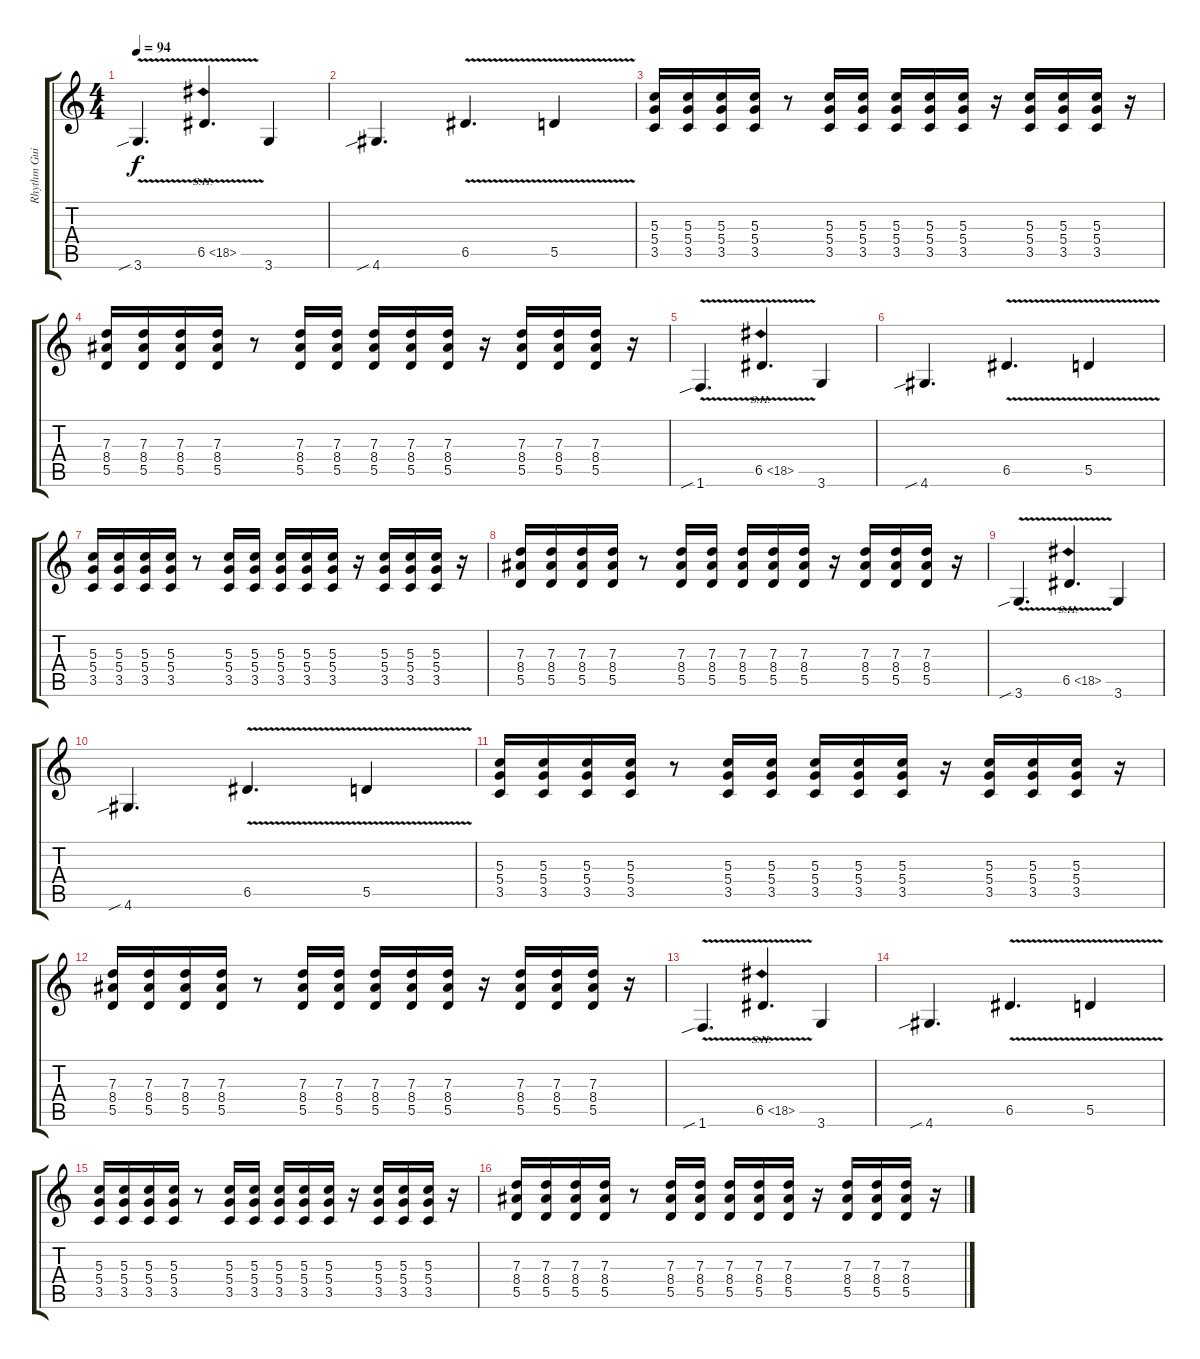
\track ("Rhythm Guitar" "Rhythm Gui") {instrument overdrivenguitar}
\staff {score tabs}
\tuning (E4 B3 G3 D3 A2 E2) {hide}
\ts (4 4)
\tempo 94
\clef g2
\ks c
3.6{v sib}.4{d dy f} 6.5{sh 12 v}.4{d} 3.6.4 |
4.6{sib}.4{d} 6.5{v}.4{d} 5.5{v}.4 |
(5.3 5.4 3.5).16 (5.3 5.4 3.5).16 (5.3 5.4 3.5).16 (5.3 5.4 3.5).16 r.8 (5.3 5.4 3.5).16 (5.3 5.4 3.5).16 (5.3 5.4 3.5).16 (5.3 5.4 3.5).16 (5.3 5.4 3.5).16 r.16 (5.3 5.4 3.5).16 (5.3 5.4 3.5).16 (5.3 5.4 3.5).16 r.16 |
(7.3 8.4 5.5).16 (7.3 8.4 5.5).16 (7.3 8.4 5.5).16 (7.3 8.4 5.5).16 r.8 (7.3 8.4 5.5).16 (7.3 8.4 5.5).16 (7.3 8.4 5.5).16 (7.3 8.4 5.5).16 (7.3 8.4 5.5).16 r.16 (7.3 8.4 5.5).16 (7.3 8.4 5.5).16 (7.3 8.4 5.5).16 r.16 |
1.6{v sib}.4{d} 6.5{sh 12 v}.4{d} 3.6.4 |
4.6{sib}.4{d} 6.5{v}.4{d} 5.5{v}.4 |
(5.3 5.4 3.5).16 (5.3 5.4 3.5).16 (5.3 5.4 3.5).16 (5.3 5.4 3.5).16 r.8 (5.3 5.4 3.5).16 (5.3 5.4 3.5).16 (5.3 5.4 3.5).16 (5.3 5.4 3.5).16 (5.3 5.4 3.5).16 r.16 (5.3 5.4 3.5).16 (5.3 5.4 3.5).16 (5.3 5.4 3.5).16 r.16 |
(7.3 8.4 5.5).16 (7.3 8.4 5.5).16 (7.3 8.4 5.5).16 (7.3 8.4 5.5).16 r.8 (7.3 8.4 5.5).16 (7.3 8.4 5.5).16 (7.3 8.4 5.5).16 (7.3 8.4 5.5).16 (7.3 8.4 5.5).16 r.16 (7.3 8.4 5.5).16 (7.3 8.4 5.5).16 (7.3 8.4 5.5).16 r.16 |
3.6{v sib}.4{d} 6.5{sh 12 v}.4{d} 3.6.4 |
4.6{sib}.4{d} 6.5{v}.4{d} 5.5{v}.4 |
(5.3 5.4 3.5).16 (5.3 5.4 3.5).16 (5.3 5.4 3.5).16 (5.3 5.4 3.5).16 r.8 (5.3 5.4 3.5).16 (5.3 5.4 3.5).16 (5.3 5.4 3.5).16 (5.3 5.4 3.5).16 (5.3 5.4 3.5).16 r.16 (5.3 5.4 3.5).16 (5.3 5.4 3.5).16 (5.3 5.4 3.5).16 r.16 |
(7.3 8.4 5.5).16 (7.3 8.4 5.5).16 (7.3 8.4 5.5).16 (7.3 8.4 5.5).16 r.8 (7.3 8.4 5.5).16 (7.3 8.4 5.5).16 (7.3 8.4 5.5).16 (7.3 8.4 5.5).16 (7.3 8.4 5.5).16 r.16 (7.3 8.4 5.5).16 (7.3 8.4 5.5).16 (7.3 8.4 5.5).16 r.16 |
1.6{v sib}.4{d} 6.5{sh 12 v}.4{d} 3.6.4 |
4.6{sib}.4{d} 6.5{v}.4{d} 5.5{v}.4 |
(5.3 5.4 3.5).16 (5.3 5.4 3.5).16 (5.3 5.4 3.5).16 (5.3 5.4 3.5).16 r.8 (5.3 5.4 3.5).16 (5.3 5.4 3.5).16 (5.3 5.4 3.5).16 (5.3 5.4 3.5).16 (5.3 5.4 3.5).16 r.16 (5.3 5.4 3.5).16 (5.3 5.4 3.5).16 (5.3 5.4 3.5).16 r.16 |
(7.3 8.4 5.5).16 (7.3 8.4 5.5).16 (7.3 8.4 5.5).16 (7.3 8.4 5.5).16 r.8 (7.3 8.4 5.5).16 (7.3 8.4 5.5).16 (7.3 8.4 5.5).16 (7.3 8.4 5.5).16 (7.3 8.4 5.5).16 r.16 (7.3 8.4 5.5).16 (7.3 8.4 5.5).16 (7.3 8.4 5.5).16 r.16
